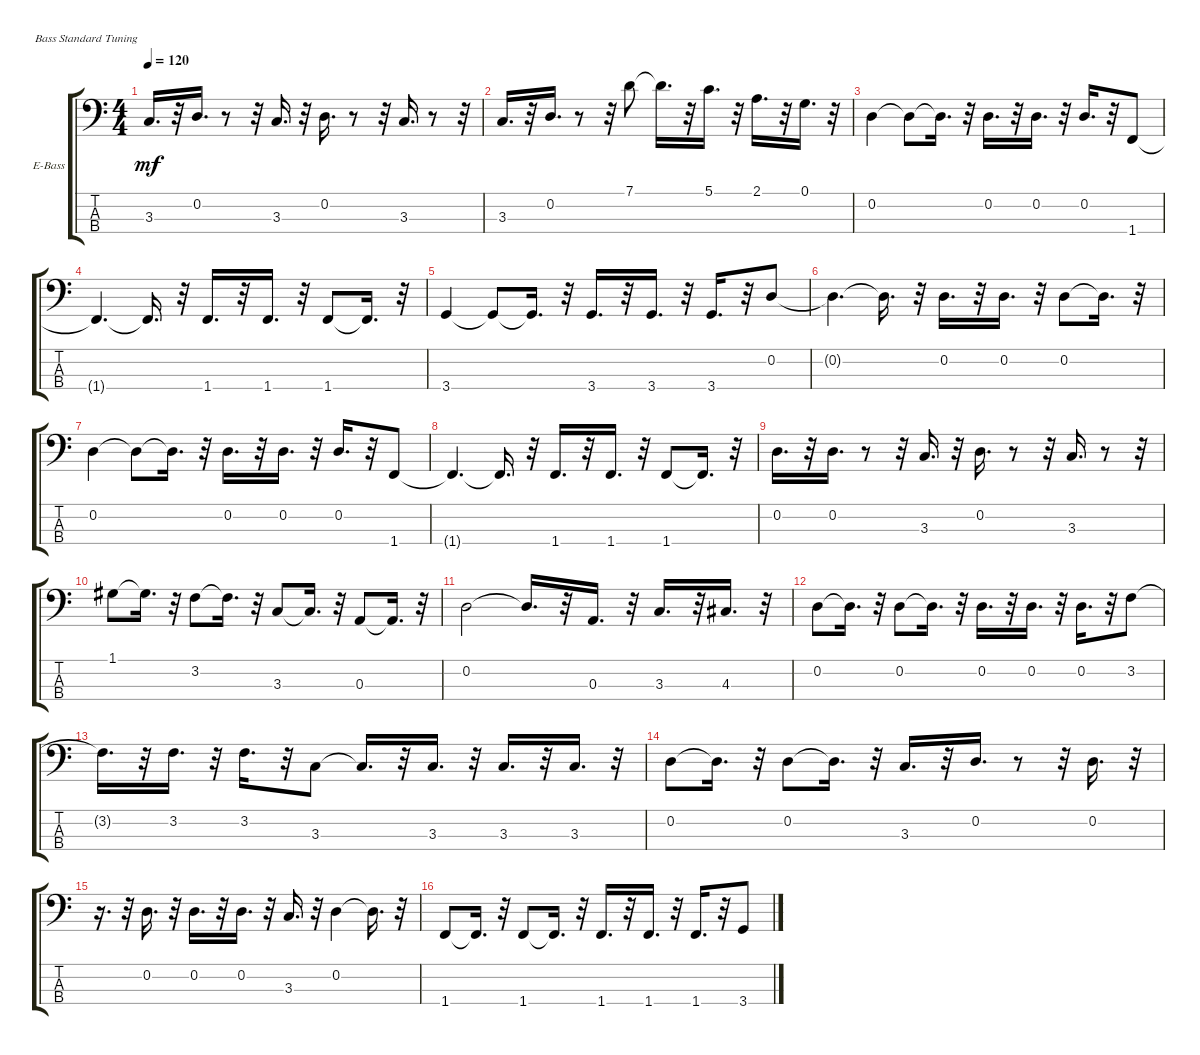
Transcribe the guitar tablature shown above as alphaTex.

\bracketExtendMode groupsimilarinstruments
\firstSystemTrackNameOrientation horizontal
\otherSystemsTrackNameOrientation horizontal
\track ("" "E-Bass") {instrument electricbassfinger}
\staff {score tabs}
\tuning (G2 D2 A1 E1)
\ts (4 4)
\tempo 120
\clef f4
\ks c
3.3.16{d dy mf} r.32 0.2.16{d} r.8 r.32 3.3.16{d} r.32 0.2.16{d} r.8 r.32 3.3.16{d} r.8 r.32 |
3.3.16{d} r.32 0.2.16{d} r.8 r.32 7.1.8 7.1{t}.16{d} r.32 5.1.16{d} r.32 2.1.16{d} r.32 0.1.16{d} r.32 |
0.2.4 0.2{t}.8 0.2{t}.16{d} r.32 0.2.16{d} r.32 0.2.16{d} r.32 0.2.16{d} r.32 1.4.8 |
1.4{t}.4{d} 1.4{t}.16{d} r.32 1.4.16{d} r.32 1.4.16{d} r.32 1.4.8 1.4{t}.16{d} r.32 |
3.4.4 3.4{t}.8 3.4{t}.16{d} r.32 3.4.16{d} r.32 3.4.16{d} r.32 3.4.16{d} r.32 0.2.8 |
0.2{t}.4{d} 0.2{t}.16{d} r.32 0.2.16{d} r.32 0.2.16{d} r.32 0.2.8 0.2{t}.16{d} r.32 |
0.2.4 0.2{t}.8 0.2{t}.16{d} r.32 0.2.16{d} r.32 0.2.16{d} r.32 0.2.16{d} r.32 1.4.8 |
1.4{t}.4{d} 1.4{t}.16{d} r.32 1.4.16{d} r.32 1.4.16{d} r.32 1.4.8 1.4{t}.16{d} r.32 |
0.2.16{d} r.32 0.2.16{d} r.8 r.32 3.3.16{d} r.32 0.2.16{d} r.8 r.32 3.3.16{d} r.8 r.32 |
1.1.8 1.1{t}.16{d} r.32 3.2.8 3.2{t}.16{d} r.32 3.3.8 3.3{t}.16{d} r.32 0.3.8 0.3{t}.16{d} r.32 |
0.2.2 0.2{t}.16{d} r.32 0.3.16{d} r.32 3.3.16{d} r.32 4.3.16{d} r.32 |
0.2.8 0.2{t}.16{d} r.32 0.2.8 0.2{t}.16{d} r.32 0.2.16{d} r.32 0.2.16{d} r.32 0.2.16{d} r.32 3.2.8 |
3.2{t}.16{d} r.32 3.2.16{d} r.32 3.2.16{d} r.32 3.3.8 3.3{t}.16{d} r.32 3.3.16{d} r.32 3.3.16{d} r.32 3.3.16{d} r.32 |
0.2.8 0.2{t}.16{d} r.32 0.2.8 0.2{t}.16{d} r.32 3.3.16{d} r.32 0.2.16{d} r.8 r.32 0.2.16{d} r.32 |
r.16{d} r.32 0.2.16{d} r.32 0.2.16{d} r.32 0.2.16{d} r.32 3.3.16{d} r.32 0.2.4 0.2{t}.16{d} r.32 |
1.4.8 1.4{t}.16{d} r.32 1.4.8 1.4{t}.16{d} r.32 1.4.16{d} r.32 1.4.16{d} r.32 1.4.16{d} r.32 3.4.8
